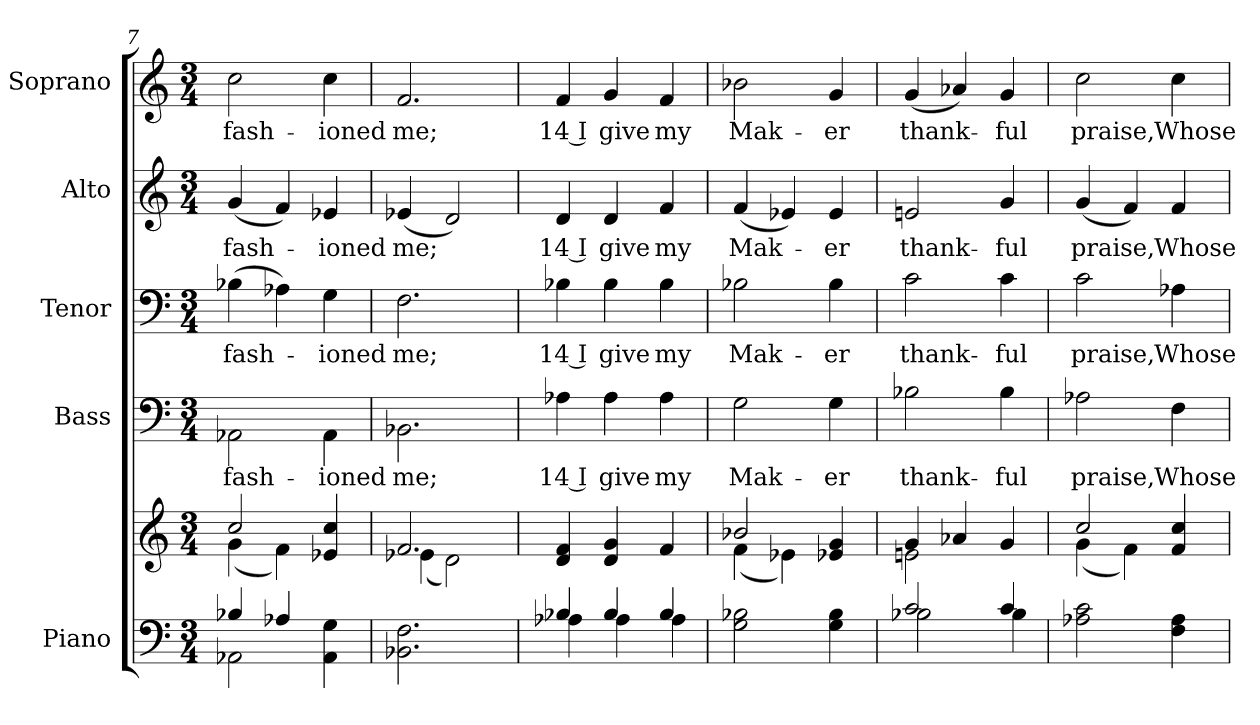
**kern	**kern	**kern	**text	**kern	**text	**kern	**text	**kern	**text
*part5	*part5	*part4	*part4	*part3	*part3	*part2	*part2	*part1	*part1
*staff6	*staff5	*staff4	*staff4	*staff3	*staff3	*staff2	*staff2	*staff1	*staff1
*I"Piano	*	*I"Bass	*	*I"Tenor	*	*I"Alto	*	*I"Soprano	*
*I'Pno.	*	*I'B.	*	*I'T.	*	*I'A.	*	*I'S.	*
!!LO:PB:g=z
*clefF4	*clefG2	*clefF4	*	*clefF4	*	*clefG2	*	*clefG2	*
*k[]	*k[]	*k[]	*	*k[]	*	*k[]	*	*k[]	*
*C:	*C:	*C:	*	*C:	*	*C:	*	*C:	*
*M3/4	*M3/4	*M3/4	*	*M3/4	*	*M3/4	*	*M3/4	*
=7	=7	=7	=7	=7	=7	=7	=7	=7	=7
*^	*^	*	*	*	*	*	*	*	*
!	!	!	!	!	!LO:LY:b:color=#000000	!	!	!	!	!	!
!	!	!	!	!	!	!	!LO:LY:b:color=#000000	!	!	!	!
!	!	!	!	!	!	!	!	!	!LO:LY:b:color=#000000	!	!
!	!	!	!	!	!	!	!	!	!	!	!LO:LY:b:color=#000000
4B-Xi/	2AA-Xi\	2cci/	(4gi\	2AA-Xi\	fash-	(4B-Xi\	fash-	(4gi/	fash-	2cci\	fash-
4A-Xi/	.	.	4fi\)	.	.	4A-Xi\)	.	4fi/)	.	.	.
!	!	!	!	!	!LO:LY:b:color=#000000	!	!	!	!	!	!
!	!	!	!	!	!	!	!LO:LY:b:color=#000000	!	!	!	!
!	!	!	!	!	!	!	!	!	!LO:LY:b:color=#000000	!	!
!	!	!	!	!	!	!	!	!	!	!	!LO:LY:b:color=#000000
4AA-i\ 4Gi	4ryy	4e-Xi/ 4cci	4ryy	4AA-i\	-ioned	4Gi\	-ioned	4e-Xi/	-ioned	4cci\	-ioned
*v	*v	*	*	*	*	*	*	*	*	*	*
=8	=8	=8	=8	=8	=8	=8	=8	=8	=8	=8
*^	*	*	*	*	*	*	*	*	*	*
!	!	!	!	!	!LO:LY:b:color=#000000	!	!	!	!	!	!
*v	*v	*	*	*	*	*	*	*	*	*	*
*^	*	*	*	*	*	*	*	*	*	*
!	!	!	!	!	!	!	!LO:LY:b:color=#000000	!	!	!	!
*v	*v	*	*	*	*	*	*	*	*	*	*
*^	*	*	*	*	*	*	*	*	*	*
!	!	!	!	!	!	!	!	!	!LO:LY:b:color=#000000	!	!
*v	*v	*	*	*	*	*	*	*	*	*	*
*^	*	*	*	*	*	*	*	*	*	*
!	!	!	!	!	!	!	!	!	!	!	!LO:LY:b:color=#000000
*v	*v	*	*	*	*	*	*	*	*	*	*
2.BB-Xi\ 2.Fi	2.fi/	(4e-Xi\	2.BB-Xi\	me;	2.Fi\	me;	(4e-Xi/	me;	2.fi/	me;
.	.	2di\)	.	.	.	.	2di/)	.	.	.
*	*v	*v	*	*	*	*	*	*	*	*
!!LO:PB:g=z
=9	=9	=9	=9	=9	=9	=9	=9	=9	=9
*^	*	*	*	*	*	*	*	*	*
*	*	*^	*	*	*	*	*	*	*	*
!	!	!	!	!	!LO:LY:b:color=#000000	!	!	!	!	!	!
*	*	*v	*v	*	*	*	*	*	*	*	*
*	*	*^	*	*	*	*	*	*	*	*
!	!	!	!	!	!	!	!LO:LY:b:color=#000000	!	!	!	!
*	*	*v	*v	*	*	*	*	*	*	*	*
*	*	*^	*	*	*	*	*	*	*	*
!	!	!	!	!	!	!	!	!	!LO:LY:b:color=#000000	!	!
*	*	*v	*v	*	*	*	*	*	*	*	*
*	*	*^	*	*	*	*	*	*	*	*
!	!	!	!	!	!	!	!	!	!	!	!LO:LY:b:color=#000000
*	*	*v	*v	*	*	*	*	*	*	*	*
4B-Xi/	4A-Xi\	4di/ 4fi	4A-Xi\	14 I	4B-Xi\	14 I	4di/	14 I	4fi/	14 I
!	!	!	!	!LO:LY:b:color=#000000	!	!	!	!	!	!
!	!	!	!	!	!	!LO:LY:b:color=#000000	!	!	!	!
!	!	!	!	!	!	!	!	!LO:LY:b:color=#000000	!	!
!	!	!	!	!	!	!	!	!	!	!LO:LY:b:color=#000000
4B-i/	4A-i\	4di/ 4gi	4A-i\	give	4B-i\	give	4di/	give	4gi/	give
!	!	!	!	!LO:LY:b:color=#000000	!	!	!	!	!	!
!	!	!	!	!	!	!LO:LY:b:color=#000000	!	!	!	!
!	!	!	!	!	!	!	!	!LO:LY:b:color=#000000	!	!
!	!	!	!	!	!	!	!	!	!	!LO:LY:b:color=#000000
4B-i/	4A-i\	4fi/	4A-i\	my	4B-i\	my	4fi/	my	4fi/	my
*v	*v	*	*	*	*	*	*	*	*	*
=10	=10	=10	=10	=10	=10	=10	=10	=10	=10
*	*^	*	*	*	*	*	*	*	*
*^	*	*	*	*	*	*	*	*	*	*
!	!	!	!	!	!LO:LY:b:color=#000000	!	!	!	!	!	!
*v	*v	*	*	*	*	*	*	*	*	*	*
*^	*	*	*	*	*	*	*	*	*	*
!	!	!	!	!	!	!	!LO:LY:b:color=#000000	!	!	!	!
*v	*v	*	*	*	*	*	*	*	*	*	*
*^	*	*	*	*	*	*	*	*	*	*
!	!	!	!	!	!	!	!	!	!LO:LY:b:color=#000000	!	!
*v	*v	*	*	*	*	*	*	*	*	*	*
*^	*	*	*	*	*	*	*	*	*	*
!	!	!	!	!	!	!	!	!	!	!	!LO:LY:b:color=#000000
*v	*v	*	*	*	*	*	*	*	*	*	*
2Gi\ 2B-Xi	2b-Xi/	(4fi\	2Gi\	Mak-	2B-Xi\	Mak-	(4fi/	Mak-	2b-Xi\	Mak-
.	.	4e-Xi\)	.	.	.	.	4e-Xi/)	.	.	.
!	!	!	!	!LO:LY:b:color=#000000	!	!	!	!	!	!
!	!	!	!	!	!	!LO:LY:b:color=#000000	!	!	!	!
!	!	!	!	!	!	!	!	!LO:LY:b:color=#000000	!	!
!	!	!	!	!	!	!	!	!	!	!LO:LY:b:color=#000000
4Gi\ 4B-i	4e-Xi/ 4gi	4ryy	4Gi\	-er	4B-i\	-er	4e-i/	-er	4gi/	-er
!!LO:PB:g=z
=11	=11	=11	=11	=11	=11	=11	=11	=11	=11	=11
*^	*	*	*	*	*	*	*	*	*	*
!	!	!	!	!	!LO:LY:b:color=#000000	!	!	!	!	!	!
!	!	!	!	!	!	!	!LO:LY:b:color=#000000	!	!	!	!
!	!	!	!	!	!	!	!	!	!LO:LY:b:color=#000000	!	!
!	!	!	!	!	!	!	!	!	!	!	!LO:LY:b:color=#000000
2ci/	2B-Xi\	4gi/	(2eni\	2B-Xi\	thank-	2ci\	thank-	2eni/	thank-	(4gi/	thank-
.	.	4a-Xi/	.	.	.	.	.	.	.	4a-Xi/)	.
!	!	!	!	!	!LO:LY:b:color=#000000	!	!	!	!	!	!
!	!	!	!	!	!	!	!LO:LY:b:color=#000000	!	!	!	!
!	!	!	!	!	!	!	!	!	!LO:LY:b:color=#000000	!	!
!	!	!	!	!	!	!	!	!	!	!	!LO:LY:b:color=#000000
4ci/	4B-i\	4gi/	4ryy	4B-i\	-ful	4ci\	-ful	4gi/	-ful	4gi/	-ful
*v	*v	*	*	*	*	*	*	*	*	*	*
=12	=12	=12	=12	=12	=12	=12	=12	=12	=12	=12
*^	*	*	*	*	*	*	*	*	*	*
!	!	!	!	!	!LO:LY:b:color=#000000	!	!	!	!	!	!
*v	*v	*	*	*	*	*	*	*	*	*	*
*^	*	*	*	*	*	*	*	*	*	*
!	!	!	!	!	!	!	!LO:LY:b:color=#000000	!	!	!	!
*v	*v	*	*	*	*	*	*	*	*	*	*
*^	*	*	*	*	*	*	*	*	*	*
!	!	!	!	!	!	!	!	!	!LO:LY:b:color=#000000	!	!
*v	*v	*	*	*	*	*	*	*	*	*	*
*^	*	*	*	*	*	*	*	*	*	*
!	!	!	!	!	!	!	!	!	!	!	!LO:LY:b:color=#000000
*v	*v	*	*	*	*	*	*	*	*	*	*
2A-Xi\ 2ci	2cci/	(4gi\	2A-Xi\	praise,	2ci\	praise,	(4gi/	praise,	2cci\	praise,
.	.	4fi\)	.	.	.	.	4fi/)	.	.	.
!	!	!	!	!LO:LY:b:color=#000000	!	!	!	!	!	!
!	!	!	!	!	!	!LO:LY:b:color=#000000	!	!	!	!
!	!	!	!	!	!	!	!	!LO:LY:b:color=#000000	!	!
!	!	!	!	!	!	!	!	!	!	!LO:LY:b:color=#000000
4Fi\ 4A-i	4fi/ 4cci	4ryy	4Fi\	Whose	4A-Xi\	Whose	4fi/	Whose	4cci\	Whose
*	*v	*v	*	*	*	*	*	*	*	*
=	=	=	=	=	=	=	=	=	=
*-	*-	*-	*-	*-	*-	*-	*-	*-	*-
